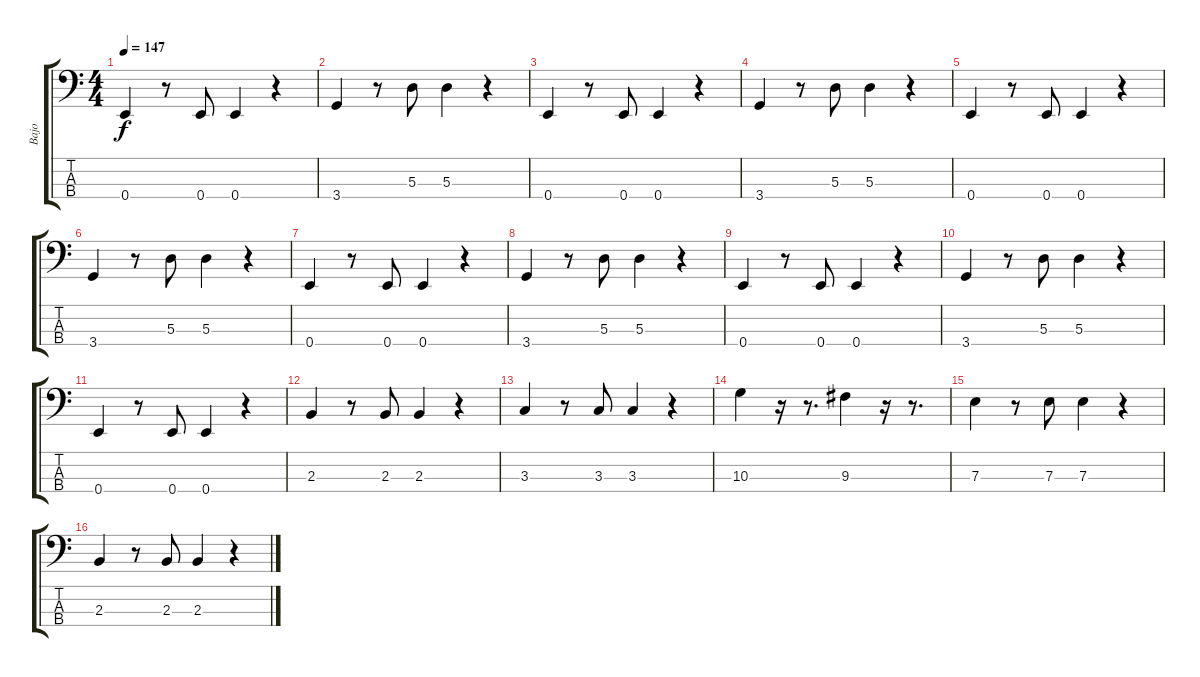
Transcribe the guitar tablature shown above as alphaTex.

\track ("Bajo" "Bajo") {instrument electricbassfinger}
\staff {score tabs}
\tuning (G2 D2 A1 E1) {hide}
\ts (4 4)
\tempo 147
\clef f4
\ks c
0.4.4{dy f} r.8 0.4.8 0.4.4 r.4 |
3.4.4 r.8 5.3.8 5.3.4 r.4 |
0.4.4 r.8 0.4.8 0.4.4 r.4 |
3.4.4 r.8 5.3.8 5.3.4 r.4 |
0.4.4 r.8 0.4.8 0.4.4 r.4 |
3.4.4 r.8 5.3.8 5.3.4 r.4 |
0.4.4 r.8 0.4.8 0.4.4 r.4 |
3.4.4 r.8 5.3.8 5.3.4 r.4 |
0.4.4 r.8 0.4.8 0.4.4 r.4 |
3.4.4 r.8 5.3.8 5.3.4 r.4 |
0.4.4 r.8 0.4.8 0.4.4 r.4 |
2.3.4 r.8 2.3.8 2.3.4 r.4 |
3.3.4 r.8 3.3.8 3.3.4 r.4 |
10.3.4 r.16 r.8{d} 9.3.4 r.16 r.8{d} |
7.3.4 r.8 7.3.8 7.3.4 r.4 |
2.3.4 r.8 2.3.8 2.3.4 r.4
